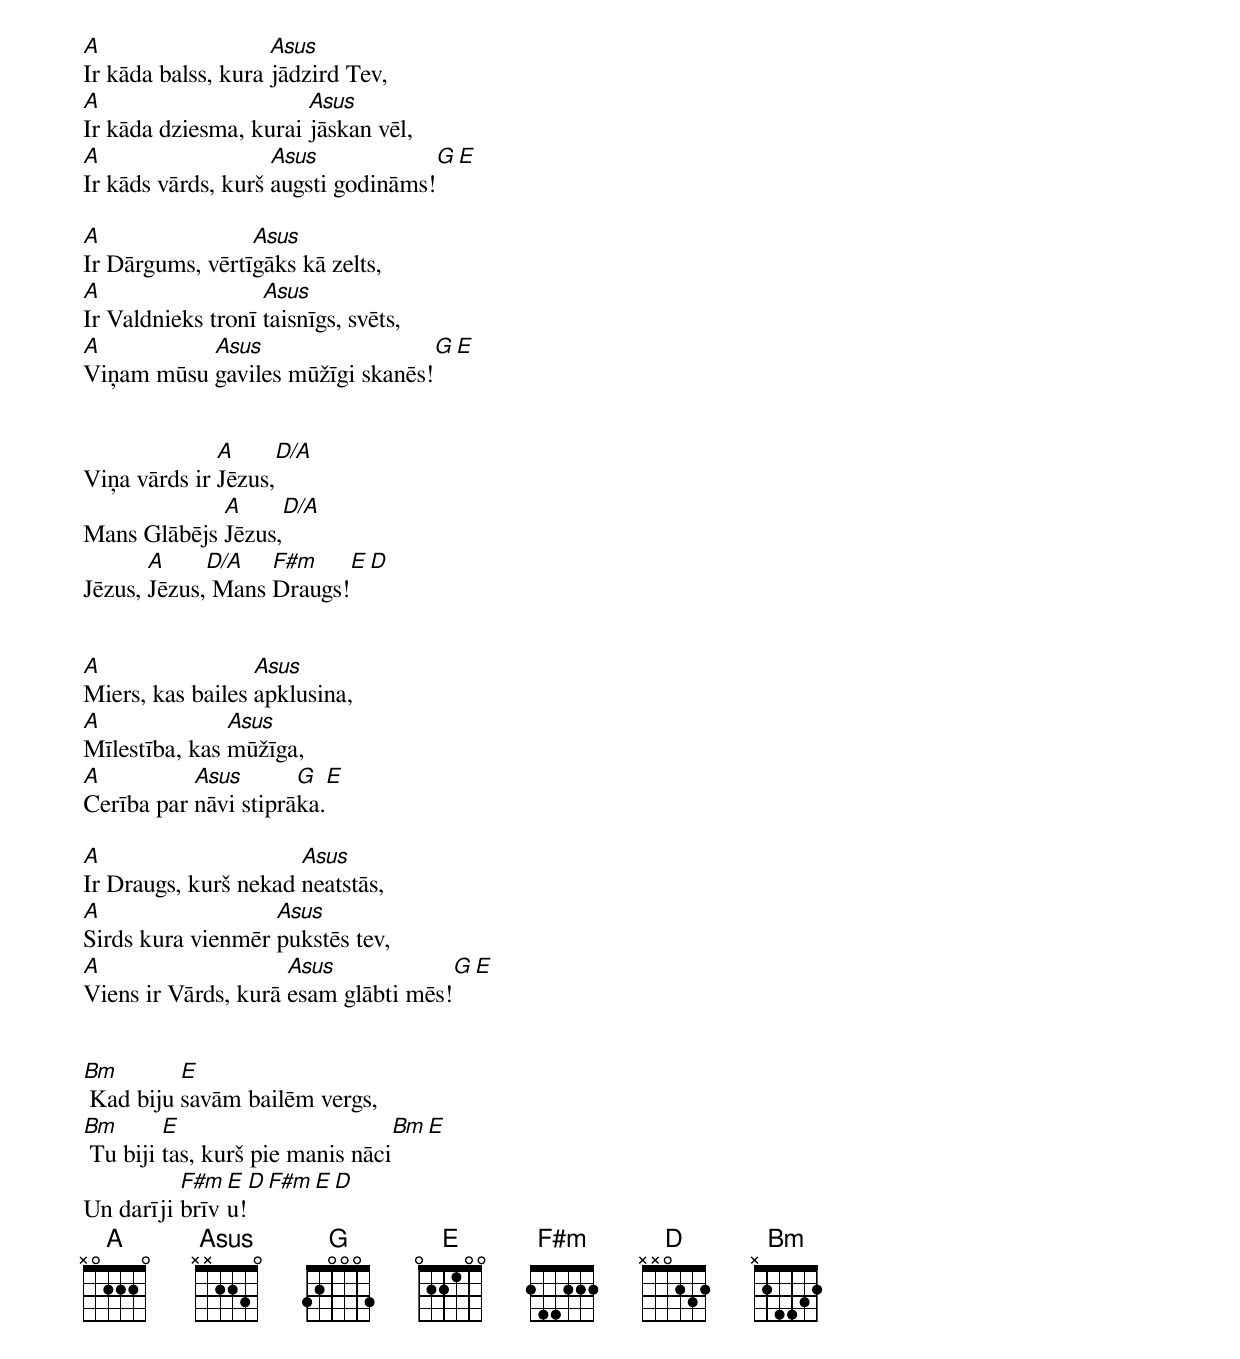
A                   Asus
Ir kāda balss, kura jādzird Tev,
A                      Asus
Ir kāda dziesma, kurai jāskan vēl,
A                   Asus            G E
Ir kāds vārds, kurš augsti godināms!

A                Asus
Ir Dārgums, vērtīgāks kā zelts,
A                  Asus
Ir Valdnieks tronī taisnīgs, svēts,
A          Asus                  G E
Viņam mūsu gaviles mūžīgi skanēs!


              A     D/A
Viņa vārds ir Jēzus,
             A     D/A
Mans Glābējs Jēzus,
       A     D/A   F#m    E D
Jēzus, Jēzus, Mans Draugs!


A                 Asus
Miers, kas bailes apklusina,
A              Asus
Mīlestība, kas mūžīga,
A          Asus       G  E
Cerība par nāvi stiprāka.

A                     Asus
Ir Draugs, kurš nekad neatstās,
A                  Asus
Sirds kura vienmēr pukstēs tev,
A                    Asus            G E
Viens ir Vārds, kurā esam glābti mēs!


Bm        E
 Kad biju savām bailēm vergs,
Bm       E                       Bm E
 Tu biji tas, kurš pie manis nāci
          F#m E D F#m E D
Un darīji brīvu!
